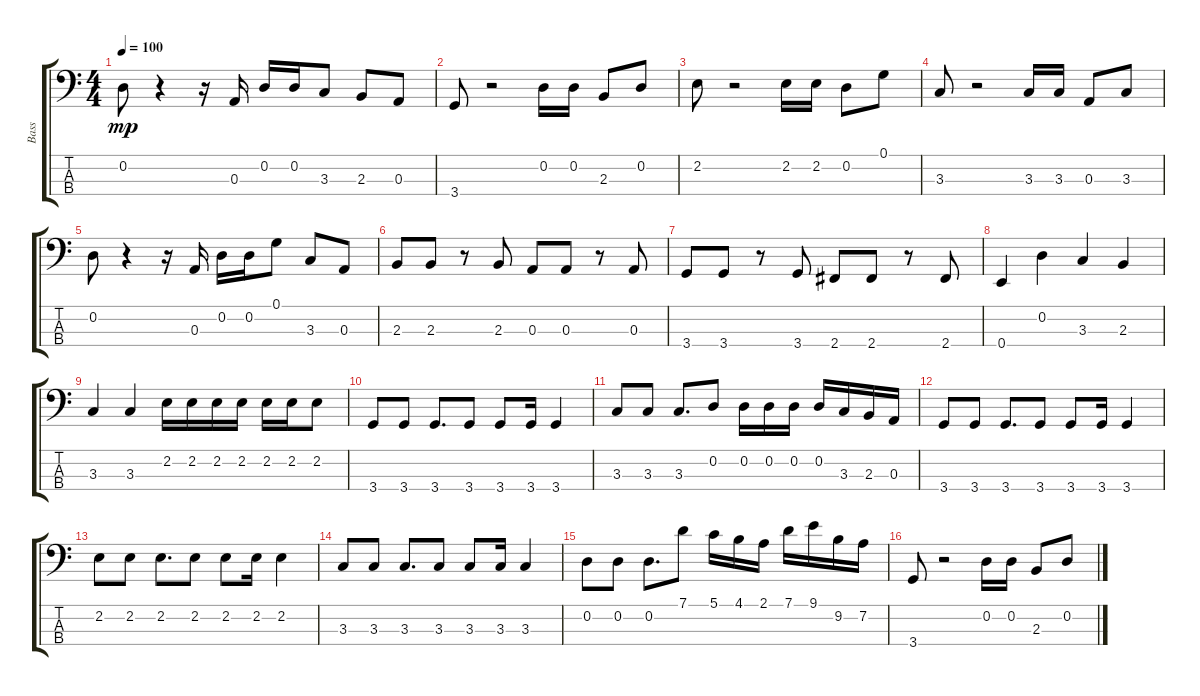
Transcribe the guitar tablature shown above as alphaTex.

\track ("Bass" "Bass") {instrument electricbassfinger}
\staff {score tabs}
\tuning (G2 D2 A1 E1) {hide}
\ts (4 4)
\tempo 100
\clef f4
\ks c
0.2.8{dy mp} r.4 r.16 0.3.16 0.2.16 0.2.16 3.3.8 2.3.8 0.3.8 |
3.4.8 r.2 0.2.16 0.2.16 2.3.8 0.2.8 |
2.2.8 r.2 2.2.16 2.2.16 0.2.8 0.1.8 |
3.3.8 r.2 3.3.16 3.3.16 0.3.8 3.3.8 |
0.2.8 r.4 r.16 0.3.16 0.2.16 0.2.16 0.1.8 3.3.8 0.3.8 |
2.3.8 2.3.8 r.8 2.3.8 0.3.8 0.3.8 r.8 0.3.8 |
3.4.8 3.4.8 r.8 3.4.8 2.4.8 2.4.8 r.8 2.4.8 |
0.4.4 0.2.4 3.3.4 2.3.4 |
3.3.4 3.3.4 2.2.16 2.2.16 2.2.16 2.2.16 2.2.16 2.2.16 2.2.8 |
3.4.8 3.4.8 3.4.8{d} 3.4.8 3.4.8 3.4.16 3.4.4 |
3.3.8 3.3.8 3.3.8{d} 0.2.8 0.2.16 0.2.16 0.2.16 0.2.16 3.3.16 2.3.16 0.3.16 |
3.4.8 3.4.8 3.4.8{d} 3.4.8 3.4.8 3.4.16 3.4.4 |
2.2.8 2.2.8 2.2.8{d} 2.2.8 2.2.8 2.2.16 2.2.4 |
3.3.8 3.3.8 3.3.8{d} 3.3.8 3.3.8 3.3.16 3.3.4 |
0.2.8 0.2.8 0.2.8{d} 7.1.8 5.1.16 4.1.16 2.1.16 7.1.16 9.1.16 9.2.16 7.2.16 |
3.4.8 r.2 0.2.16 0.2.16 2.3.8 0.2.8
